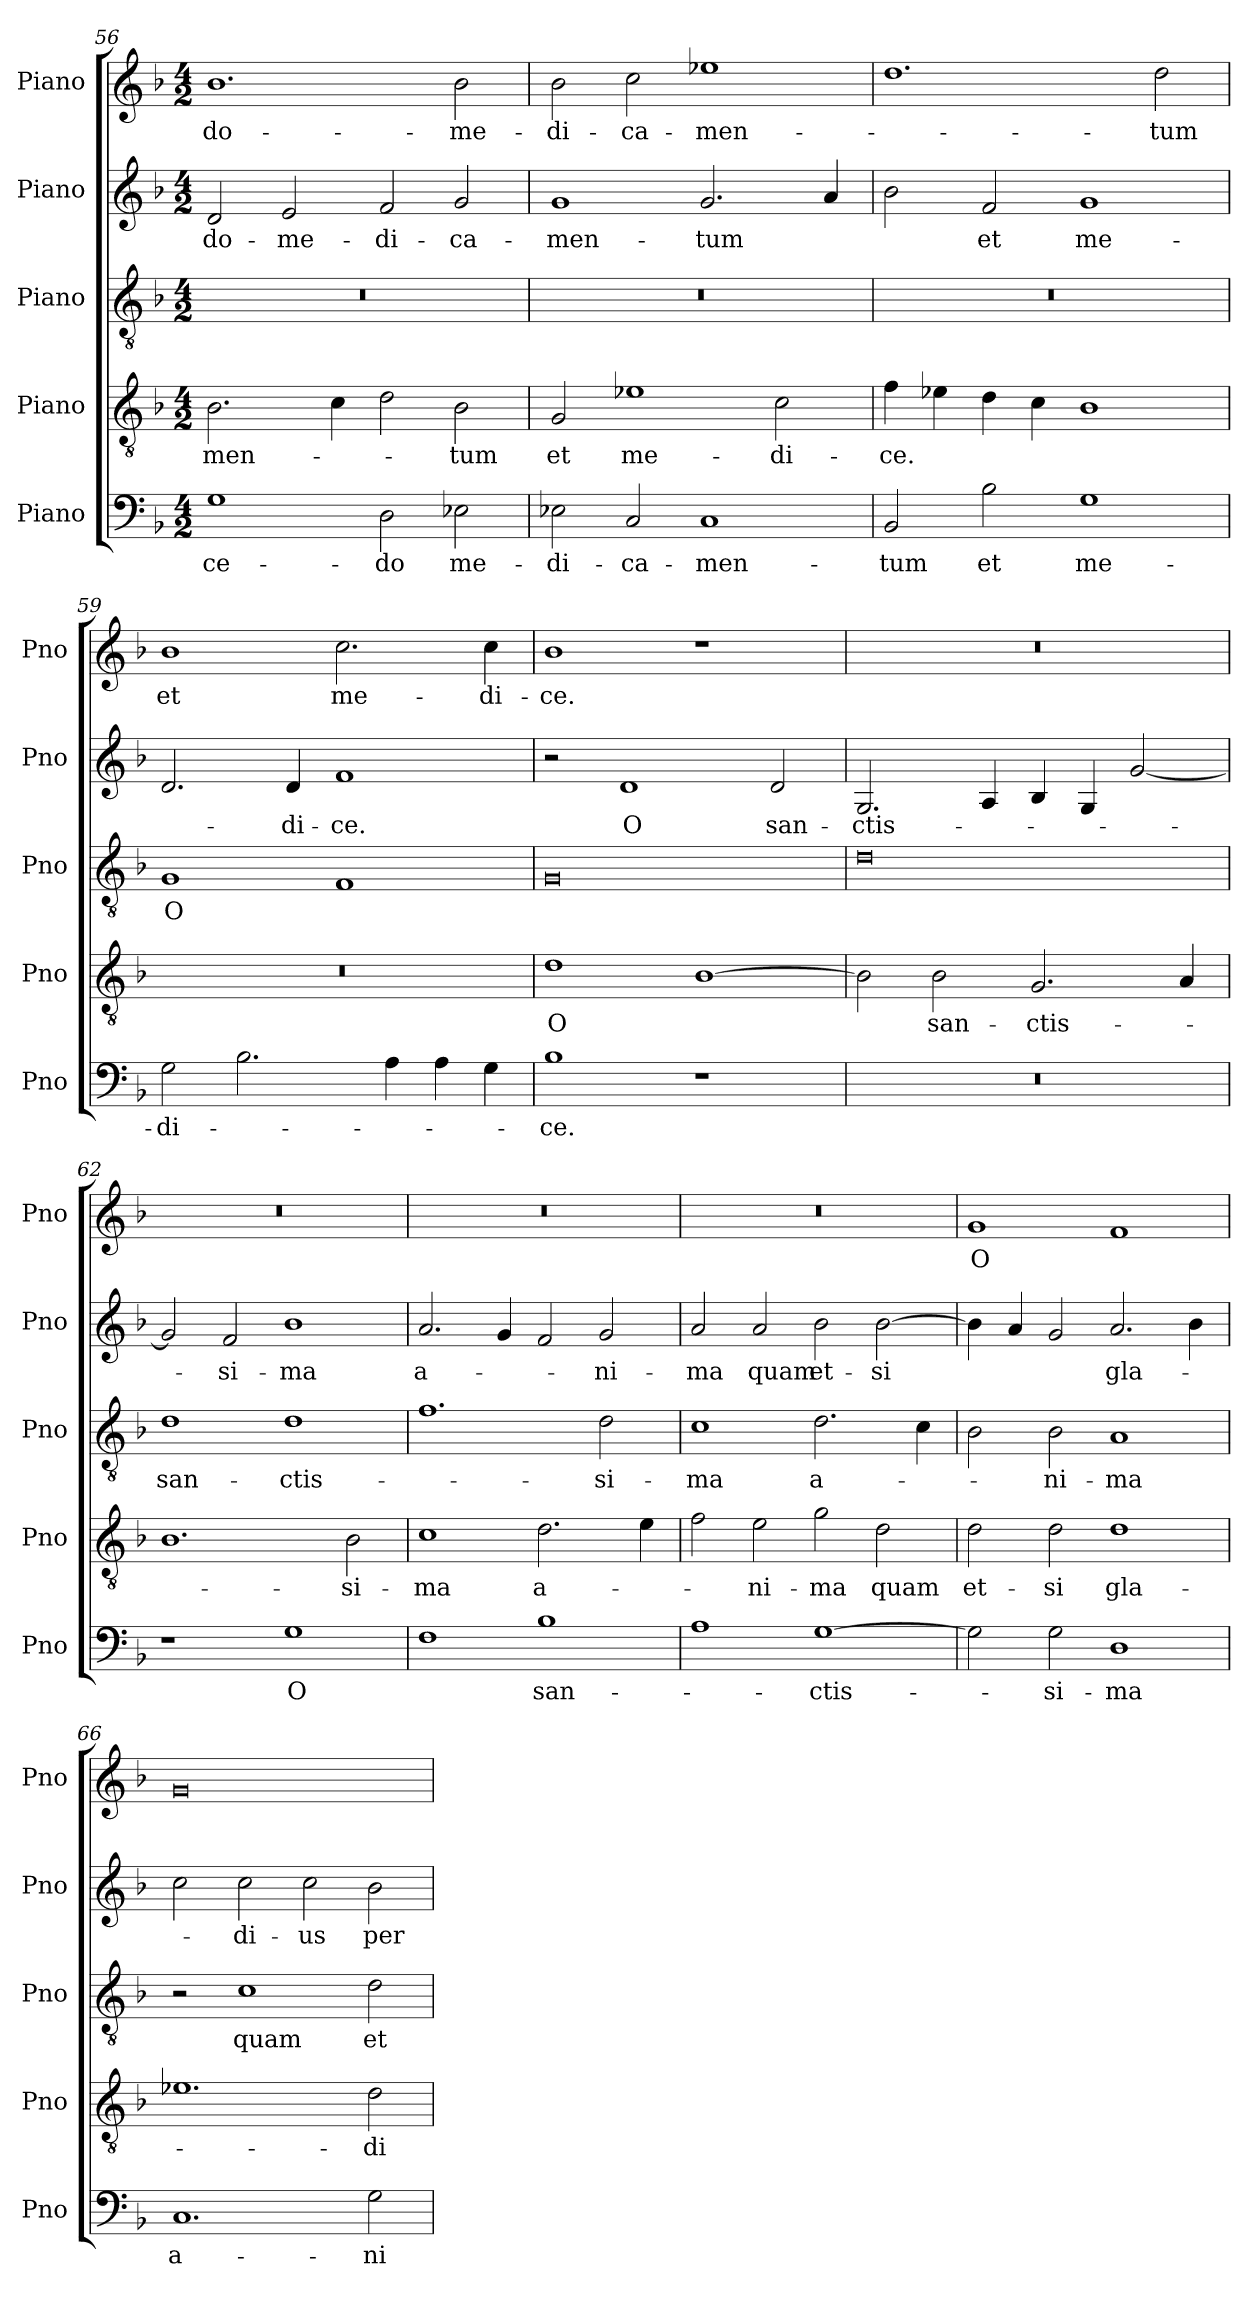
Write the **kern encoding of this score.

**kern	**text	**kern	**text	**kern	**text	**kern	**text	**kern	**text
*part5	*part5	*part4	*part4	*part3	*part3	*part2	*part2	*part1	*part1
*staff5	*staff5	*staff4	*staff4	*staff3	*staff3	*staff2	*staff2	*staff1	*staff1
*I"Piano	*	*I"Piano	*	*I"Piano	*	*I"Piano	*	*I"Piano	*
*I'Pno	*	*I'Pno	*	*I'Pno	*	*I'Pno	*	*I'Pno	*
!!LO:LB:g=z
*clefF4	*	*clefGv2	*	*clefGv2	*	*clefG2	*	*clefG2	*
*k[b-]	*	*k[b-]	*	*k[b-]	*	*k[b-]	*	*k[b-]	*
*M4/2	*	*M4/2	*	*M4/2	*	*M4/2	*	*M4/2	*
=56	=56	=56	=56	=56	=56	=56	=56	=56	=56
!	!LO:LY:b	!	!LO:LY:b	!	!	!	!LO:LY:b	!	!LO:LY:b
1G	-ce-	2.B-\	-men­-	0r	.	2d/	-do-	1.b-	-do-
!	!	!	!	!	!	!	!LO:LY:b	!	!
.	.	.	.	.	.	2e/	-me­-	.	.
.	.	4c\	.	.	.	.	.	.	.
!	!LO:LY:b	!	!	!	!	!	!LO:LY:b	!	!
2D\	-do	2d\	.	.	.	2f/	-di-	.	.
!	!LO:LY:b	!	!LO:LY:b	!	!	!	!LO:LY:b	!	!LO:LY:b
2E-X\	me­-	2B-\	-tum	.	.	2g/	-ca-	2b-\	-me­-
=57	=57	=57	=57	=57	=57	=57	=57	=57	=57
!	!LO:LY:b	!	!LO:LY:b	!	!	!	!LO:LY:b	!	!LO:LY:b
2E-X\	-di­-	2G/	et	0r	.	1g	-men-	2b-\	-di-
!	!LO:LY:b	!	!LO:LY:b	!	!	!	!	!	!LO:LY:b
2C/	-ca-	1e-X	me­-	.	.	.	.	2cc\	-ca-
!	!LO:LY:b	!	!	!	!	!	!LO:LY:b	!	!LO:LY:b
1C	-men­-	.	.	.	.	2.g/	-tum	1ee-X	-men-
!	!	!	!LO:LY:b	!	!	!	!	!	!
.	.	2c\	-di-	.	.	.	.	.	.
.	.	.	.	.	.	4a/	.	.	.
=58	=58	=58	=58	=58	=58	=58	=58	=58	=58
!	!LO:LY:b	!	!LO:LY:b	!	!	!	!	!	!
2BB-/	-tum	4f\	-ce.	0r	.	2b-\	.	1.dd	.
.	.	4e-X\	.	.	.	.	.	.	.
!	!LO:LY:b	!	!	!	!	!	!LO:LY:b	!	!
2B-\	et	4d\	.	.	.	2f/	et	.	.
.	.	4c\	.	.	.	.	.	.	.
!	!LO:LY:b	!	!	!	!	!	!LO:LY:b	!	!
1G	me-	1B-	.	.	.	1g	me­-	.	.
!	!	!	!	!	!	!	!	!	!LO:LY:b
.	.	.	.	.	.	.	.	2dd\	-tum
=59	=59	=59	=59	=59	=59	=59	=59	=59	=59
!	!LO:LY:b	!	!	!	!LO:LY:b	!	!	!	!LO:LY:b
2G\	-di-	0r	.	1G	O	2.d/	.	1b-	et
2.B-\	.	.	.	.	.	.	.	.	.
!	!	!	!	!	!	!	!LO:LY:b	!	!
.	.	.	.	.	.	4d/	-di-	.	.
!	!	!	!	!	!	!	!LO:LY:b	!	!LO:LY:b
.	.	.	.	1F	.	1f	-ce.	2.cc\	me-
4A\	.	.	.	.	.	.	.	.	.
4A\	.	.	.	.	.	.	.	.	.
!	!	!	!	!	!	!	!	!	!LO:LY:b
4G\	.	.	.	.	.	.	.	4cc\	-di­-
=60	=60	=60	=60	=60	=60	=60	=60	=60	=60
!	!LO:LY:b	!	!LO:LY:b	!	!	!	!	!	!LO:LY:b
1B-	-ce.	1d	O	0G	.	2r	.	1b-	-ce.
!	!	!	!	!	!	!	!LO:LY:b	!	!
.	.	.	.	.	.	1d	O	.	.
1r	.	[1B-	.	.	.	.	.	1r	.
!	!	!	!	!	!	!	!LO:LY:b	!	!
.	.	.	.	.	.	2d/	san-	.	.
=61	=61	=61	=61	=61	=61	=61	=61	=61	=61
!	!	!	!	!	!	!	!LO:LY:b	!	!
0r	.	2B-\]	.	0d	.	2.G/	-ctis­-	0r	.
!	!	!	!LO:LY:b	!	!	!	!	!	!
.	.	2B-\	san-	.	.	.	.	.	.
.	.	.	.	.	.	4A/	.	.	.
!	!	!	!LO:LY:b	!	!	!	!	!	!
.	.	2.G/	-ctis­-	.	.	4B-/	.	.	.
.	.	.	.	.	.	4G/	.	.	.
.	.	.	.	.	.	[2g/	.	.	.
.	.	4A/	.	.	.	.	.	.	.
=62	=62	=62	=62	=62	=62	=62	=62	=62	=62
!	!	!	!	!	!LO:LY:b	!	!	!	!
1r	.	1.B-	.	1d	san-	2g/]	.	0r	.
!	!	!	!	!	!	!	!LO:LY:b	!	!
.	.	.	.	.	.	2f/	-si­-	.	.
!	!LO:LY:b	!	!	!	!LO:LY:b	!	!LO:LY:b	!	!
1G	O	.	.	1d	-ctis-	1b-	-ma	.	.
!	!	!	!LO:LY:b	!	!	!	!	!	!
.	.	2B-\	-si-	.	.	.	.	.	.
!!LO:PB:g=z
=63	=63	=63	=63	=63	=63	=63	=63	=63	=63
!	!	!	!LO:LY:b	!	!	!	!LO:LY:b	!	!
1F	.	1c	-ma	1.f	.	2.a/	a­-	0r	.
.	.	.	.	.	.	4g/	.	.	.
!	!LO:LY:b	!	!LO:LY:b	!	!	!	!	!	!
1B-	san-	2.d\	a­-	.	.	2f/	.	.	.
!	!	!	!	!	!LO:LY:b	!	!LO:LY:b	!	!
.	.	.	.	2d\	-si-	2g/	-ni-	.	.
.	.	4e\	.	.	.	.	.	.	.
=64	=64	=64	=64	=64	=64	=64	=64	=64	=64
!	!	!	!	!	!LO:LY:b	!	!LO:LY:b	!	!
1A	.	2f\	.	1c	-ma	2a/	-ma	0r	.
!	!	!	!LO:LY:b	!	!	!	!LO:LY:b	!	!
.	.	2e\	-ni­-	.	.	2a/	quam	.	.
!	!LO:LY:b	!	!LO:LY:b	!	!LO:LY:b	!	!LO:LY:b	!	!
[1G	-ctis­-	2g\	-ma	2.d\	a­-	2b-\	et-	.	.
!	!	!	!LO:LY:b	!	!	!	!LO:LY:b	!	!
.	.	2d\	quam	.	.	[2b-\	-si	.	.
.	.	.	.	4c\	.	.	.	.	.
=65	=65	=65	=65	=65	=65	=65	=65	=65	=65
!	!	!	!LO:LY:b	!	!	!	!	!	!LO:LY:b
2G\]	.	2d\	et-	2B-\	.	4b-\]	.	1g	O
.	.	.	.	.	.	4a/	.	.	.
!	!LO:LY:b	!	!LO:LY:b	!	!LO:LY:b	!	!	!	!
2G\	-si­-	2d\	-si	2B-\	-ni­-	2g/	.	.	.
!	!LO:LY:b	!	!LO:LY:b	!	!LO:LY:b	!	!LO:LY:b	!	!
1D	-ma	1d	gla-	1A	-ma	2.a/	gla-	1f	.
.	.	.	.	.	.	4b-\	.	.	.
=66	=66	=66	=66	=66	=66	=66	=66	=66	=66
!	!LO:LY:b	!	!	!	!	!	!	!	!
1.C	a­-	1.e-X	.	2r	.	2cc\	.	0g	.
!	!	!	!	!	!LO:LY:b	!	!LO:LY:b	!	!
.	.	.	.	1c	quam	2cc\	-di-	.	.
!	!	!	!	!	!	!	!LO:LY:b	!	!
.	.	.	.	.	.	2cc\	-us	.	.
!	!LO:LY:b	!	!LO:LY:b	!	!LO:LY:b	!	!LO:LY:b	!	!
2G\	-ni­-	2d\	-di-	2d\	et-	2b-\	per-	.	.
=	=	=	=	=	=	=	=	=	=
*-	*-	*-	*-	*-	*-	*-	*-	*-	*-
